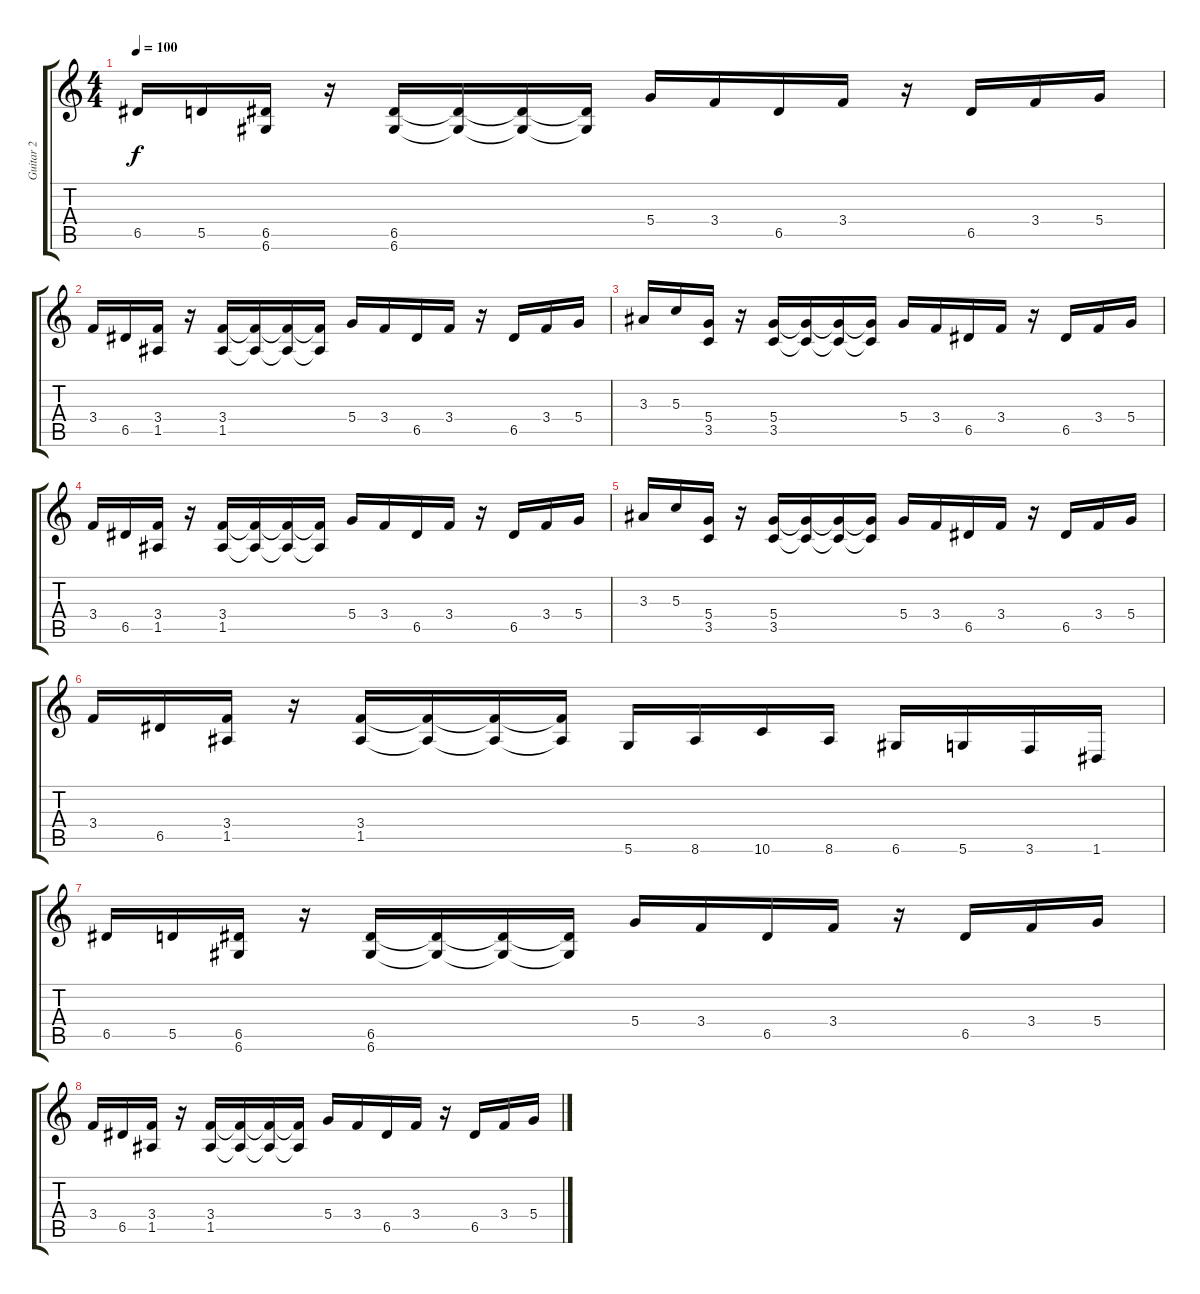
\track ("Guitar 2" "Guitar 2") {instrument distortionguitar}
\staff {score tabs}
\tuning (E4 B3 G3 D3 A2 D2) {hide}
\ts (4 4)
\tempo 100
\clef g2
\ks c
6.5.16{dy f} 5.5.16 (6.5 6.6).16 r.16 (6.5 6.6).16 (6.5{t} 6.6{t}).16 (6.5{t} 6.6{t}).16 (6.5{t} 6.6{t}).16 5.4.16 3.4.16 6.5.16 3.4.16 r.16 6.5.16 3.4.16 5.4.16 |
3.4.16 6.5.16 (3.4 1.5).16 r.16 (3.4 1.5).16 (3.4{t} 1.5{t}).16 (3.4{t} 1.5{t}).16 (3.4{t} 1.5{t}).16 5.4.16 3.4.16 6.5.16 3.4.16 r.16 6.5.16 3.4.16 5.4.16 |
3.3.16 5.3.16 (5.4 3.5).16 r.16 (5.4 3.5).16 (5.4{t} 3.5{t}).16 (5.4{t} 3.5{t}).16 (5.4{t} 3.5{t}).16 5.4.16 3.4.16 6.5.16 3.4.16 r.16 6.5.16 3.4.16 5.4.16 |
3.4.16 6.5.16 (3.4 1.5).16 r.16 (3.4 1.5).16 (3.4{t} 1.5{t}).16 (3.4{t} 1.5{t}).16 (3.4{t} 1.5{t}).16 5.4.16 3.4.16 6.5.16 3.4.16 r.16 6.5.16 3.4.16 5.4.16 |
3.3.16 5.3.16 (5.4 3.5).16 r.16 (5.4 3.5).16 (5.4{t} 3.5{t}).16 (5.4{t} 3.5{t}).16 (5.4{t} 3.5{t}).16 5.4.16 3.4.16 6.5.16 3.4.16 r.16 6.5.16 3.4.16 5.4.16 |
3.4.16 6.5.16 (3.4 1.5).16 r.16 (3.4 1.5).16 (3.4{t} 1.5{t}).16 (3.4{t} 1.5{t}).16 (3.4{t} 1.5{t}).16 5.6.16 8.6.16 10.6.16 8.6.16 6.6.16 5.6.16 3.6.16 1.6.16 |
6.5.16 5.5.16 (6.5 6.6).16 r.16 (6.5 6.6).16 (6.5{t} 6.6{t}).16 (6.5{t} 6.6{t}).16 (6.5{t} 6.6{t}).16 5.4.16 3.4.16 6.5.16 3.4.16 r.16 6.5.16 3.4.16 5.4.16 |
3.4.16 6.5.16 (3.4 1.5).16 r.16 (3.4 1.5).16 (3.4{t} 1.5{t}).16 (3.4{t} 1.5{t}).16 (3.4{t} 1.5{t}).16 5.4.16 3.4.16 6.5.16 3.4.16 r.16 6.5.16 3.4.16 5.4.16
